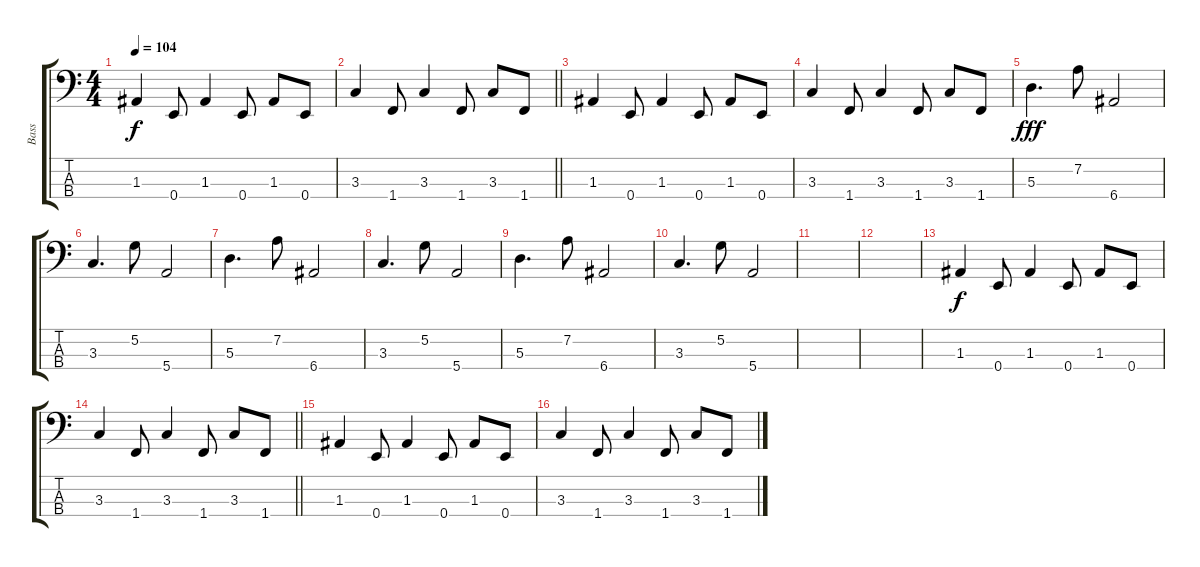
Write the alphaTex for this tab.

\track ("Bass" "Bass") {instrument electricbasspick}
\staff {score tabs}
\tuning (G2 D2 A1 E1) {hide}
\ts (4 4)
\tempo 104
\clef f4
\ks c
1.3.4{dy f} 0.4.8 1.3.4 0.4.8 1.3.8 0.4.8 |
\barLineRight lightlight
3.3.4 1.4.8 3.3.4 1.4.8 3.3.8 1.4.8 |
1.3.4 0.4.8 1.3.4 0.4.8 1.3.8 0.4.8 |
3.3.4 1.4.8 3.3.4 1.4.8 3.3.8 1.4.8 |
5.3.4{d dy fff} 7.2.8 6.4.2 |
3.3.4{d} 5.2.8 5.4.2 |
5.3.4{d} 7.2.8 6.4.2 |
3.3.4{d} 5.2.8 5.4.2 |
5.3.4{d} 7.2.8 6.4.2 |
3.3.4{d} 5.2.8 5.4.2 |
|
|
1.3.4{dy f} 0.4.8 1.3.4 0.4.8 1.3.8 0.4.8 |
\barLineRight lightlight
3.3.4 1.4.8 3.3.4 1.4.8 3.3.8 1.4.8 |
1.3.4 0.4.8 1.3.4 0.4.8 1.3.8 0.4.8 |
3.3.4 1.4.8 3.3.4 1.4.8 3.3.8 1.4.8
